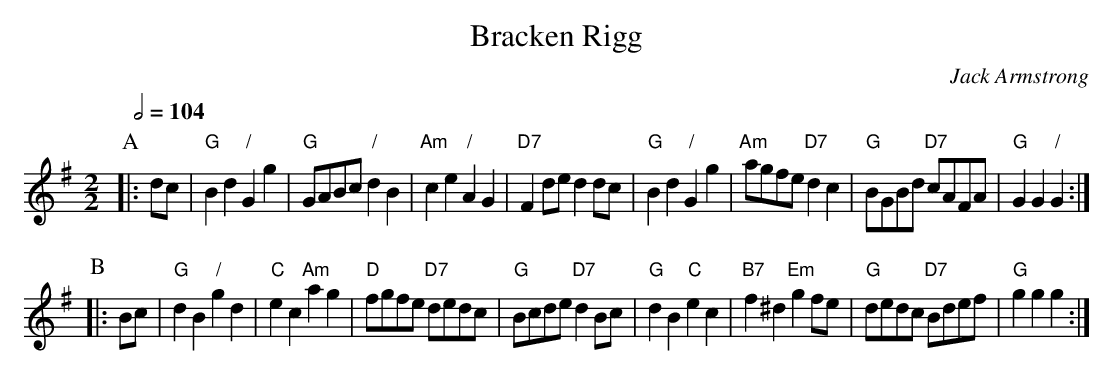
X:1
T:Bracken Rigg
C:Jack Armstrong
L:1/4
M:2/2
Q:1/2=104
K:G
P:A
|: d/c/ | "G"Bd "/"Gg | "G"G/A/B/c/ "/"dB | "Am"ce "/"AG | "D7"Fd/e/dd/c/ |\
"G"Bd "/"Gg | "Am"a/g/f/e/ "D7"dc | "G"B/G/B/d/ "D7"c/A/F/A/ | "G"GG "/"G :|
P:B
|: B/c/ | "G"dB "/"gd | "C"ec "Am"ag | "D"f/g/f/e/ "D7"d/e/d/c/ | "G"B/c/d/e/ "D7"dB/c/ |\
"G"dB "C"ec | "B7"f^d "Em"gf/e/ | "G"d/e/d/c/ "D7"B/d/e/f/ | "G"ggg :|
